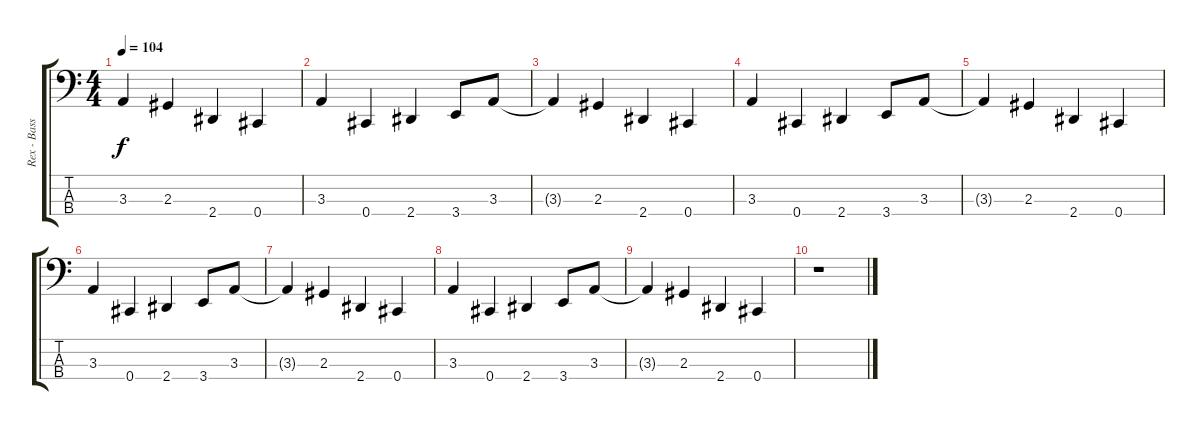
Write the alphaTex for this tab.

\track ("Rex - Bass" "Rex - Bass") {instrument electricbasspick}
\staff {score tabs}
\tuning (E2 B1 Gb1 Db1) {hide}
\ts (4 4)
\tempo 104
\clef f4
\ks c
3.3{t}.4{dy f} 2.3.4 2.4.4 0.4.4 |
3.3.4{volume 10} 0.4.4 2.4.4 3.4.8 3.3.8 |
3.3{t}.4 2.3.4 2.4.4 0.4.4 |
3.3.4{volume 7} 0.4.4 2.4.4 3.4.8 3.3.8 |
3.3{t}.4 2.3.4 2.4.4 0.4.4 |
3.3.4{volume 4} 0.4.4 2.4.4 3.4.8 3.3.8 |
3.3{t}.4 2.3.4 2.4.4 0.4.4 |
3.3.4{volume 0} 0.4.4 2.4.4 3.4.8 3.3.8 |
3.3{t}.4 2.3.4 2.4.4 0.4.4 |
r.1
